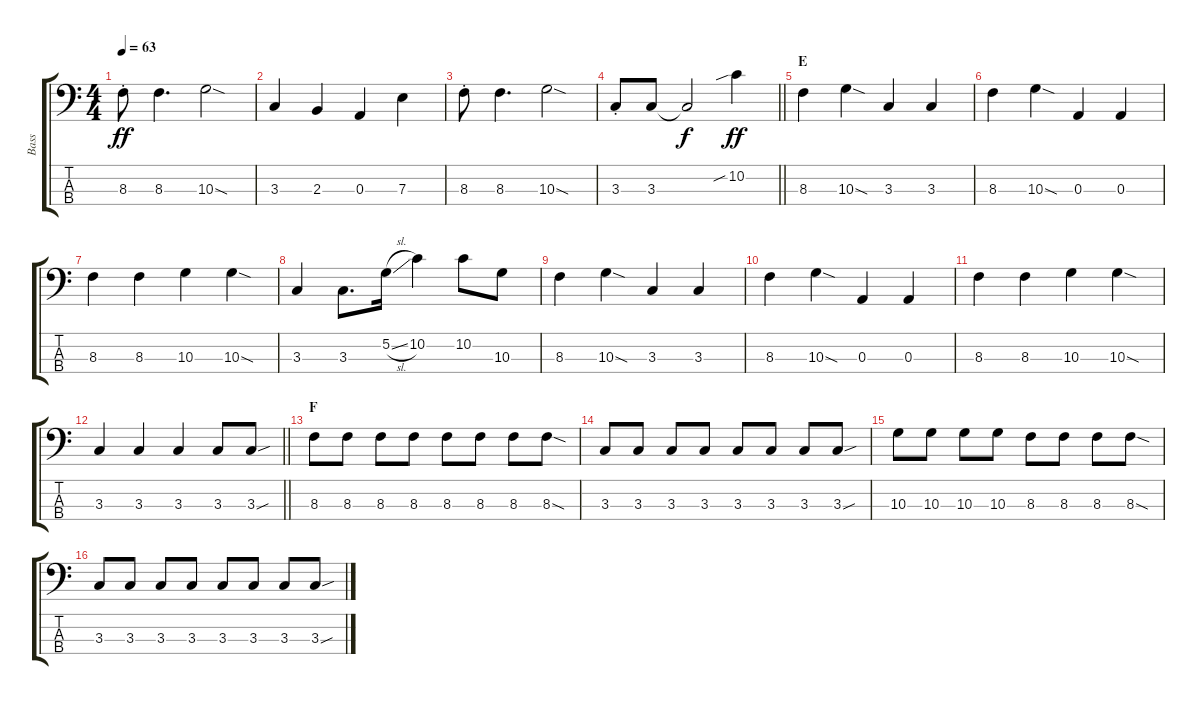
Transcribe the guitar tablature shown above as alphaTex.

\track ("Bass" "Bass") {instrument electricbassfinger}
\staff {score tabs}
\tuning (G2 D2 A1 E1) {hide}
\ts (4 4)
\tempo 63
\clef f4
\ks c
8.3{st}.8{dy ff} 8.3.4{d} 10.3{sod}.2 |
3.3.4 2.3.4 0.3.4 7.3.4 |
8.3{st}.8 8.3.4{d} 10.3{sod}.2 |
\barLineRight lightlight
3.3{st}.8 3.3.8 3.3{t}.2{dy f} 10.2{sib}.4{dy ff} |
\section ("" "E")
8.3.4 10.3{sod}.4 3.3.4 3.3.4 |
8.3.4 10.3{sod}.4 0.3.4 0.3.4 |
8.3.4 8.3.4 10.3.4 10.3{sod}.4 |
3.3.4 3.3.8{d} 5.2{sl}.16 10.2.4 10.2.8 10.3.8 |
8.3.4 10.3{sod}.4 3.3.4 3.3.4 |
8.3.4 10.3{sod}.4 0.3.4 0.3.4 |
8.3.4 8.3.4 10.3.4 10.3{sod}.4 |
\barLineRight lightlight
3.3.4 3.3.4 3.3.4 3.3.8 3.3{sou}.8 |
\section ("" "F")
8.3.8 8.3.8 8.3.8 8.3.8 8.3.8 8.3.8 8.3.8 8.3{sod}.8 |
3.3.8 3.3.8 3.3.8 3.3.8 3.3.8 3.3.8 3.3.8 3.3{sou}.8 |
10.3.8 10.3.8 10.3.8 10.3.8 8.3.8 8.3.8 8.3.8 8.3{sod}.8 |
3.3.8 3.3.8 3.3.8 3.3.8 3.3.8 3.3.8 3.3.8 3.3{sou}.8
